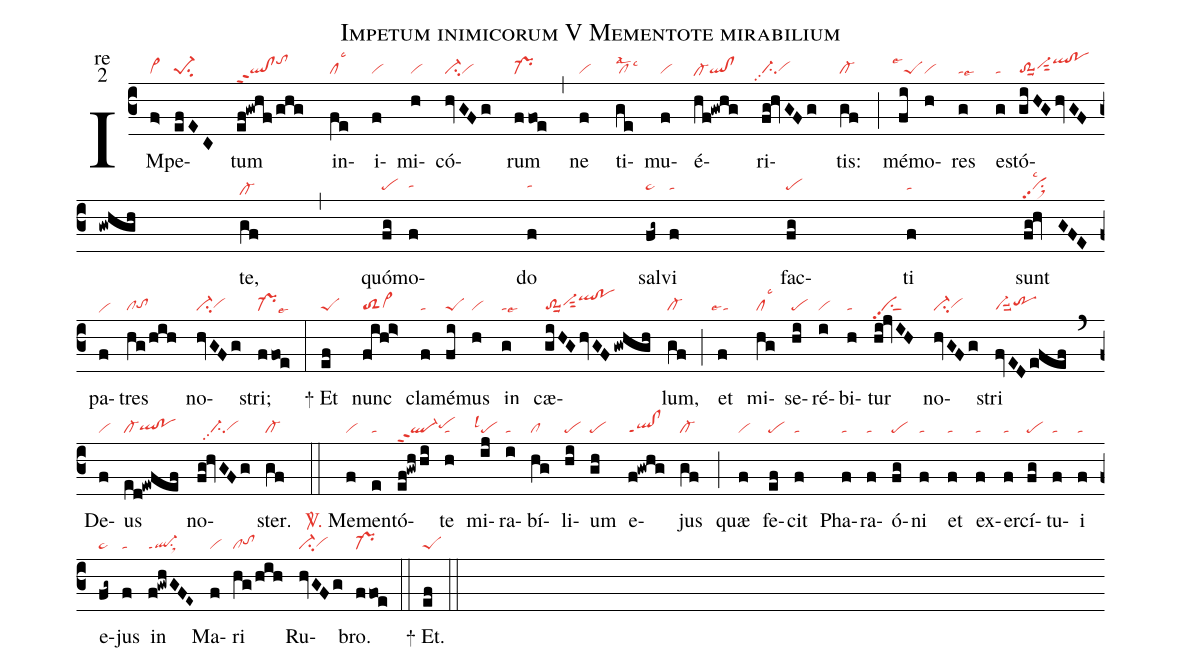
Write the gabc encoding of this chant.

name:Impetum inimicorum V Mementote mirabilium;
office-part:re;
mode:2;
nabc-lines:1;
%%
IM(f>|vi>)pe(efEC|pe-1su2)tum(ef!gwhf/ghg|ql!clppt2tohj) in(fe|cllsc3)i(f|vi)mi(h|vi)có(hvGFg|ci-vi)rum(ffoe|pr-) (,) ne(f|vi) ti(ge|cllsal2lsc3)mu(f|vi)é(hf!gwhg|cl-heql!cl)ri(fg!hvGFg|ci-pp2vihg)tis:(gf|cl-) (;) mé(fi|``peSlse1)mo(h|vi)res(g|talse9) e(g|ta)stó(giHGhvGFgwhgh|to-1suu1vi-hhsut2qlhj!pohj)te,(gf|cl-hd) (,) quó(fg|pe)mo(f|tahg)do(f|tahg) sal(fg~|ta>)vi(f|ta) fac(fg|pe)ti(f|ta) sunt(fg!hvGFEz|ci>pp2lsc2) pa(f|vihe)tres(hg/hih|cltohg) no(hvGFg|ci-vihg)stri;(ffoe|pr-lse9) (:)

<sp>+</sp> Et(ef|peS) nunc(fih!i>|toS2vi>hg) cla(f|ta)mé(fi|peS)mus(h|vi) in(g|talse9) cæ(giHGhvGFgwhgh|to-1suu1vi-hhsut2qlhj!pohj)lum,(gf|cl-) (;) et(f|``talse1) mi(hg|cllsc3)se(hi|pe)ré(i|vi)bi(h|ta)tur(hi!jvIH|ciSpp2) no(hvGFg|ci-vihg)stri(fvEDefef|vi-suu2trhh) (`) De(f|vi)us(ed!ewfef|cl-qlhg!pohg) no(fg!hvGFg|////ci-pp2vihg)ster.(gf|cl-) (::)

<c><sp>V/</sp>.</c> Me(f|vi)men(e|ta)tó(ef!gwh/hi|ql-ppt2pehh)te(h|ta) mi(ij|``pelsl1)ra(i|ta)bí(hg|cl)li(hi|pe)um(gh|pe) e(f!gwhg|ql!clppt1)jus(gf|cl-) (;) quæ(f|vi) fe(ef|pe)cit(f|ta) Pha(f|ta)ra(f|ta)ó(fg|pe)ni(f|ta) et(f|ta) ex(f|ta)er(f|ta)cí(fg|pe)tu(f|ta)i(f|ta) e(fg~|ta>)jus(f|ta) in(f!gwhGFE~|ql-su1sux1ppt1) Ma(f|vi)ri(hg/hih|cltohh) Ru(hvGFg|ci-vihg)bro.(ffoe|pr-) (::)
<sp>+</sp> Et.(ef|peS) (::)
